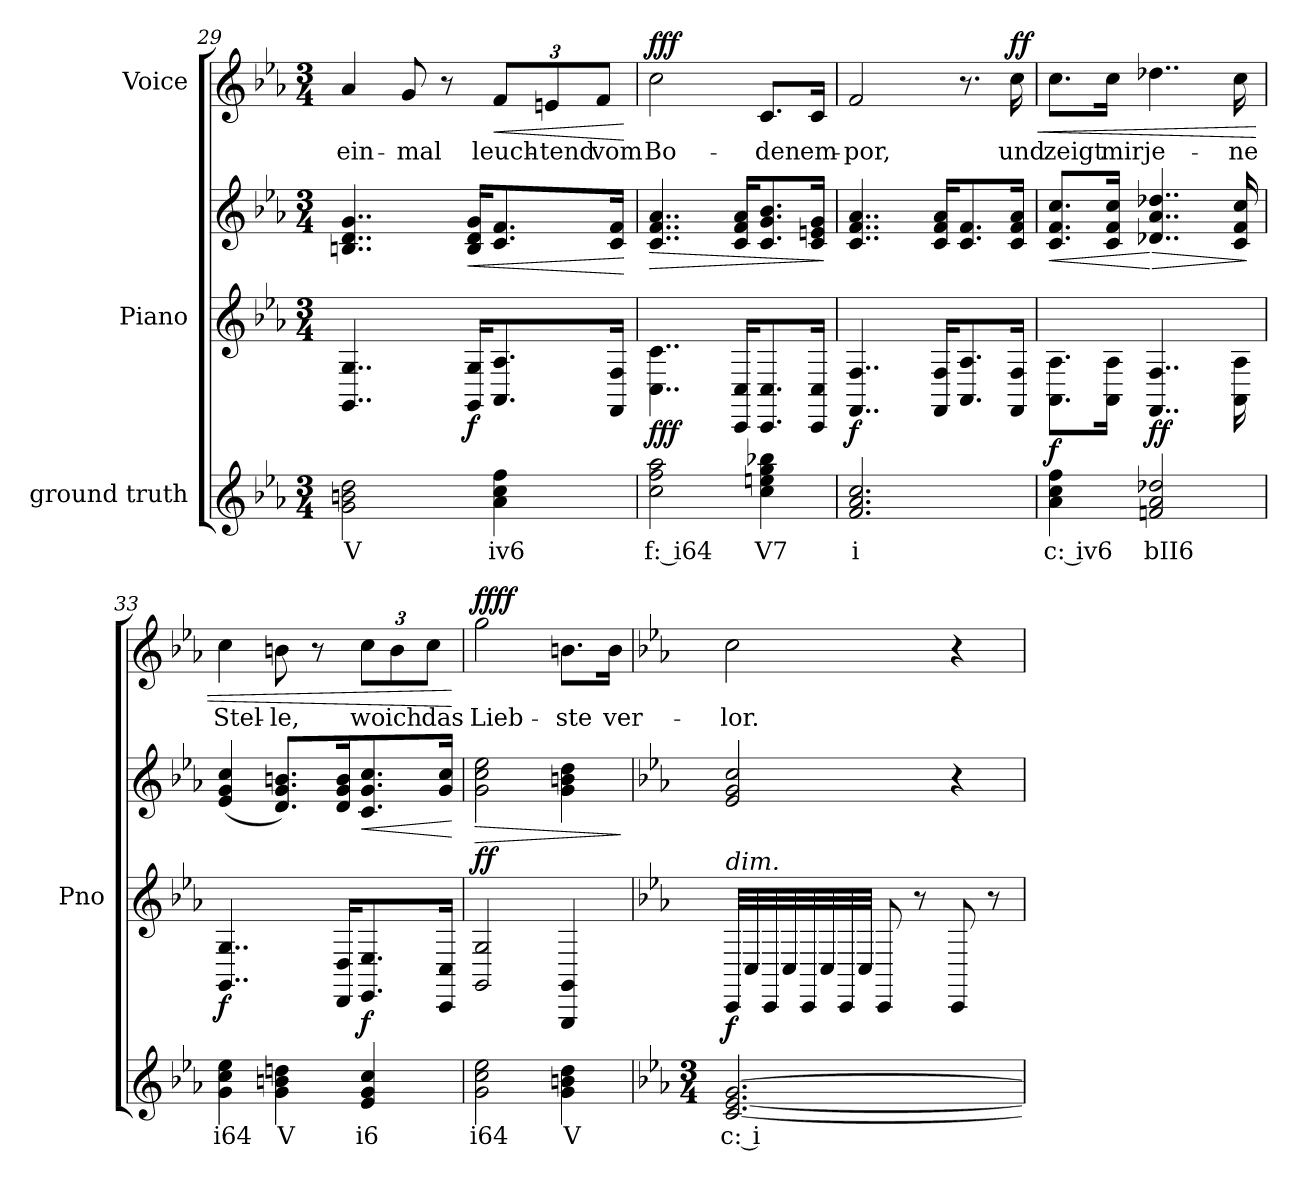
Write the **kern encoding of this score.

**kern	**text	**kern	**kern	**dynam	**kern	**text	**dynam
*part3	*part3	*part2	*part2	*part2	*part1	*part1	*part1
*staff4	*staff4	*staff3	*staff2	*staff2/3	*staff1	*staff1	*staff1
*I"ground truth	*	*I"Piano	*	*	*I"Voice	*	*
*	*	*I'Pno	*	*	*	*	*
*	*	*clefG2	*clefG2	*	*clefG2	*	*
*k[b-e-a-]	*	*k[b-e-a-]	*k[b-e-a-]	*	*k[b-e-a-]	*	*
*M3/4	*	*M3/4	*M3/4	*	*M3/4	*	*
=29	=29	=29	=29	=29	=29	=29	=29
!	!	!	!	!	!	!LO:LY:b	!
2g 2bn 2dd	V	4..GG/ 4..G/	4..Bn/ 4..d/ 4..g/	.	4a-/	ein-	.
!	!	!	!	!	!	!LO:LY:b	!
.	.	.	.	.	8g/	-mal	.
.	.	.	.	.	8r	.	.
!	!	!	!	!LO:HP:b	!	!	!
!	!	!	!	!LO:DY:n=1:b=2	!	!	!
.	.	16GG/ 16G/KL	16B/ 16d/ 16g/KL	< f	.	.	.
*	*	*	*	*	*Xbrackettup	*	*
!	!	!	!	!	!	!LO:LY:b	!LO:HP:b
4a- 4cc 4ff	iv6	8.AA-/ 8.A-/	8.c/ 8.f/	.	12f/L	leuch-	<
!	!	!	!	!	!	!LO:LY:b	!
.	.	.	.	.	12en/	-tend	.
!	!	!	!	!	!	!LO:LY:b	!
.	.	.	.	.	12f/J	vom	.
.	.	16FF/ 16F/Jk	16c/ 16f/Jk	.	.	.	.
.	.	.	.	[	.	.	[
=30	=30	=30	=30	=30	=30	=30	=30
!	!	!	!	!LO:HP:b	!	!	!
!	!	!	!	!LO:DY:n=1:b=2	!	!LO:LY:b	!LO:DY:b
2cc 2ff 2aa-	f: i64	4..C\ 4..c\	4..c/ 4..f/ 4..a-/	> fff	2cc\	Bo-	fff
.	.	16CC/ 16C/KL	16c/ 16f/ 16a-/KL	.	.	.	.
!	!	!	!	!	!	!LO:LY:b	!
4cc 4een 4gg 4bb-X	V7	8.CC/ 8.C/	8.c/ 8.g/ 8.b-/	.	8.c/L	-den	.
!	!	!	!	!	!	!LO:LY:b	!
.	.	16CC/ 16C/Jk	16c/ 16en/ 16g/Jk	.	16c/Jk	em-	.
.	.	.	.	]	.	.	.
=31	=31	=31	=31	=31	=31	=31	=31
!	!	!	!	!LO:DY:b=2	!	!LO:LY:b	!
2.f 2.a- 2.cc	i	4..FF/ 4..F/	4..c/ 4..f/ 4..a-/	f	2f/	-por,	.
.	.	16FF/ 16F/KL	16c/ 16f/ 16a-/KL	.	.	.	.
.	.	8.AA-/ 8.A-/	8.c/ 8.f/	.	8.r	.	.
!	!	!	!	!	!	!LO:LY:b	!LO:HP:b
!	!	!	!	!	!	!	!LO:DY:n=1:b
.	.	16FF/ 16F/Jk	16c/ 16f/ 16a-/Jk	.	16cc\	und	< ff
=32	=32	=32	=32	=32	=32	=32	=32
!	!	!	!	!LO:HP:b	!	!	!
!	!	!	!	!LO:DY:n=1:b=2	!	!LO:LY:b	!
4a- 4cc 4ff	c: iv6	8.AA-\ 8.A-\L	8.c/ 8.f/ 8.cc/L	< f	8.cc\L	zeigt	.
!	!	!	!	!	!	!LO:LY:b	!
.	.	16AA-\ 16A-\Jk	16c/ 16f/ 16cc/Jk	.	16cc\Jk	mir	.
!	!	!	!	!LO:HP:n=1:b	!	!	!
!	!	!	!	!LO:DY:n=2:b=2	!	!LO:LY:b	!
2fn 2a- 2dd-X	bII6	4..FF/ 4..F/	4..d-X/ 4..a-/ 4..dd-X/	[ > ff	4..dd-X\	je-	.
!	!	!	!	!	!	!LO:LY:b	!
.	.	16AA-\ 16A-\	16c/ 16f/ 16cc/	.	16cc\	-ne	.
.	.	.	.	]	.	.	.
=33	=33	=33	=33	=33	=33	=33	=33
!	!	!	!	!LO:DY:b=2	!	!LO:LY:b	!
4g 4cc 4ee-	i64	4..GG/ 4..G/	(<4e-/ 4g/ 4cc/	f	4cc\	Stel-	.
!	!	!	!	!	!	!LO:LY:b	!
4g 4bn 4ddn	V	.	8.d/ 8.g/ 8.bn/L)	.	8bn\	-le,	.
.	.	.	.	.	8r	.	.
.	.	16DD/ 16D/KL	16d/ 16g/ 16b/K	.	.	.	.
!	!	!	!	!LO:HP:b	!	!	!
!	!	!	!	!LO:DY:n=1:b=2	!	!LO:LY:b	!
4e- 4g 4cc	i6	8.EE-/ 8.E-/	8.c/ 8.g/ 8.cc/	< f	12cc\L	wo	.
!	!	!	!	!	!	!LO:LY:b	!
.	.	.	.	.	12b\	ich	.
!	!	!	!	!	!	!LO:LY:b	!
.	.	.	.	.	12cc\J	das	.
.	.	16CC/ 16C/Jk	16g/ 16cc/Jk	.	.	.	.
.	.	.	.	[	.	.	[
=34	=34	=34	=34	=34	=34	=34	=34
!	!	!	!	!LO:HP:b	!	!	!
!	!	!	!	!LO:DY:n=1:a=2	!	!LO:LY:b	!LO:DY:b
2g 2cc 2ee-	i64	2GG/ 2G/	2g\ 2cc\ 2ee-\	> ff	2gg\	Lieb-	ffff
!	!	!	!	!	!	!LO:LY:b	!
4g 4bn 4dd	V	4GGG/ 4GG/	4g\ 4bn\ 4dd\	.	8.bn\L	-ste	.
!	!	!	!	!	!	!LO:LY:b	!
.	.	.	.	.	16b\Jk	ver-	.
.	.	.	.	]	.	.	.
=35	=35	=35	=35	=35	=35	=35	=35
*k[b-e-a-]	*	*	*	*	*	*	*
*c:	*	*	*	*	*	*	*
*M3/4	*	*	*	*	*	*	*
!	!	!LO:TX:a:i:t=dim.	!	!	!	!	!
!	!	!	!	!LO:DY:b=2	!	!LO:LY:b	!
[2.c [2.e- [2.g	c: i	32CC/LLL	2e-/ 2g/ 2cc/	f	2cc\	-lor.	.
.	.	32C/	.	.	.	.	.
.	.	32CC/	.	.	.	.	.
.	.	32C/	.	.	.	.	.
.	.	32CC/	.	.	.	.	.
.	.	32C/	.	.	.	.	.
.	.	32CC/	.	.	.	.	.
.	.	32C/JJJ	.	.	.	.	.
.	.	8CC/	.	.	.	.	.
.	.	8r	.	.	.	.	.
*	*	*	*	*	*MM60	*	*
.	.	8CC/	4r	.	4r	.	.
.	.	8r	.	.	.	.	.
=	=	=	=	=	=	=	=
*-	*-	*-	*-	*-	*-	*-	*-
